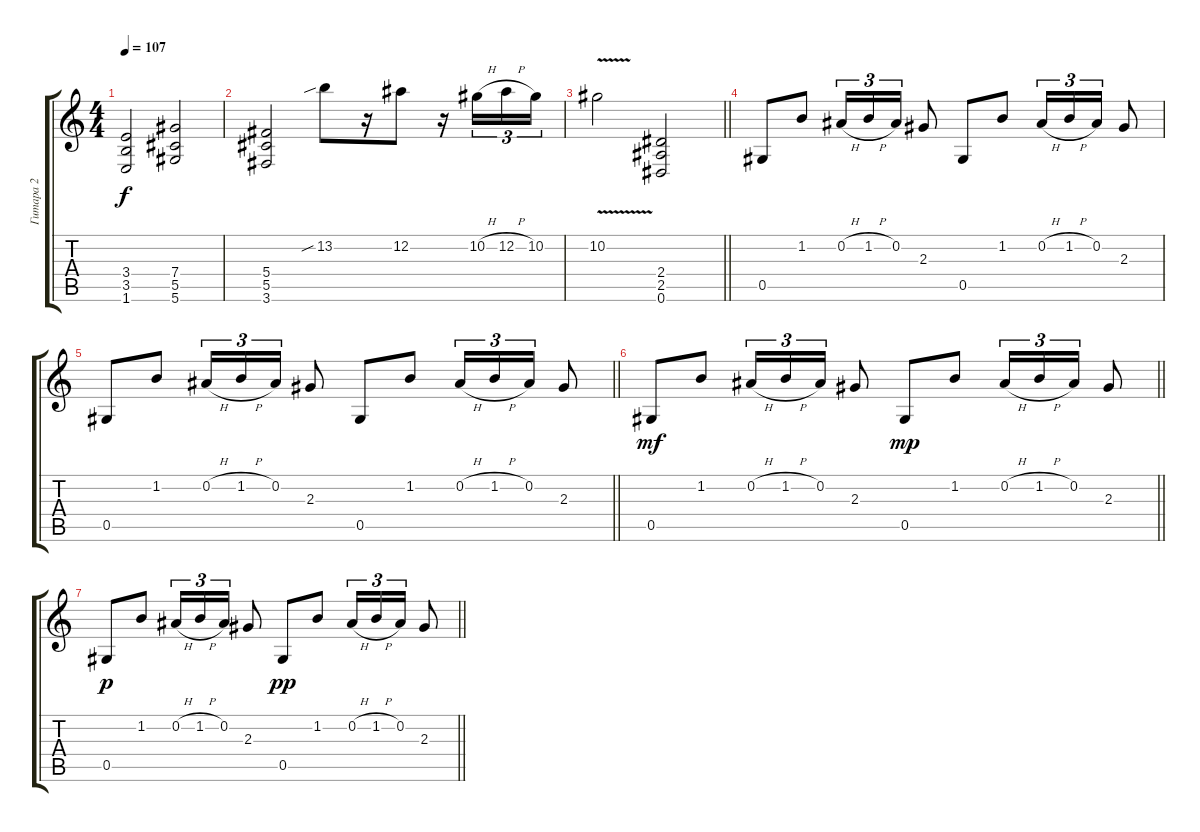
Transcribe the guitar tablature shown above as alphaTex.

\track ("Гитара 2" "Гитара 2") {instrument acousticguitarsteel}
\staff {score tabs}
\tuning (Eb4 Bb3 Gb3 Db3 Ab2 Eb2) {hide}
\ts (4 4)
\tempo 107
\clef g2
\ks c
(3.4 3.5 1.6).2{dy f} (7.4 5.5 5.6).2 |
(5.4 5.5 3.6).2 13.2{sib}.8 r.16 12.2.8 r.16 10.2{h}.16{tu (3 2)} 12.2{h}.16{tu (3 2)} 10.2.16{tu (3 2)} |
\barLineRight lightlight
10.2{v}.2 (2.4 2.5 0.6).2 |
0.5.8{instrument acousticguitarsteel} 1.2.8 0.2{h}.16{tu (3 2)} 1.2{h}.16{tu (3 2)} 0.2.16{tu (3 2)} 2.3.8 0.5.8 1.2.8 0.2{h}.16{tu (3 2)} 1.2{h}.16{tu (3 2)} 0.2.16{tu (3 2)} 2.3.8 |
\barLineRight lightlight
0.5.8 1.2.8 0.2{h}.16{tu (3 2)} 1.2{h}.16{tu (3 2)} 0.2.16{tu (3 2)} 2.3.8 0.5.8 1.2.8 0.2{h}.16{tu (3 2)} 1.2{h}.16{tu (3 2)} 0.2.16{tu (3 2)} 2.3.8 |
\barLineRight lightlight
0.5.8{dy mf} 1.2.8 0.2{h}.16{tu (3 2)} 1.2{h}.16{tu (3 2)} 0.2.16{tu (3 2)} 2.3.8 0.5.8{dy mp} 1.2.8 0.2{h}.16{tu (3 2)} 1.2{h}.16{tu (3 2)} 0.2.16{tu (3 2)} 2.3.8 |
\barLineRight lightlight
0.5.8{dy p} 1.2.8 0.2{h}.16{tu (3 2)} 1.2{h}.16{tu (3 2)} 0.2.16{tu (3 2)} 2.3.8 0.5.8{dy pp} 1.2.8 0.2{h}.16{tu (3 2)} 1.2{h}.16{tu (3 2)} 0.2.16{tu (3 2)} 2.3.8
